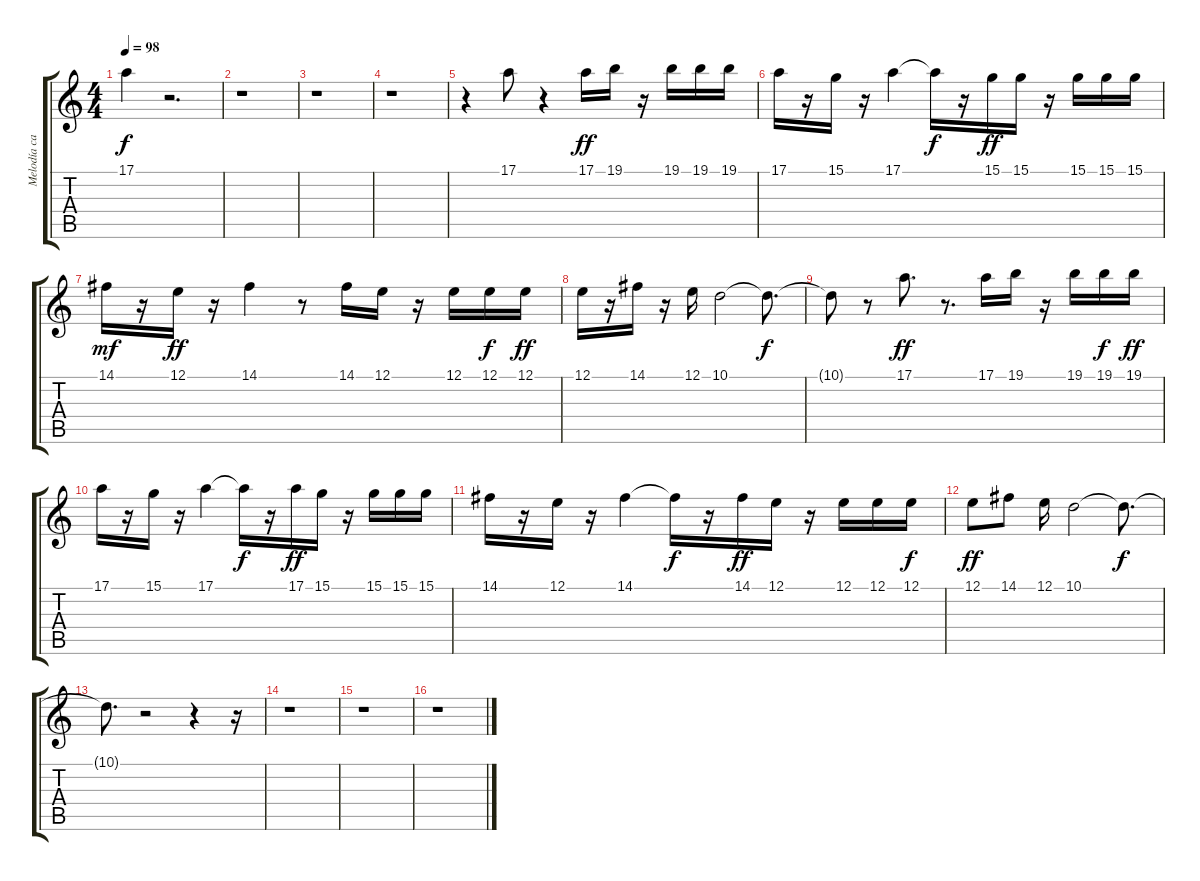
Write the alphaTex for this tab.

\track ("Melodía canal 4" "Melodía ca") {instrument flute}
\staff {score tabs}
\tuning (E4 B3 G3 D3 A2 E2) {hide}
\ts (4 4)
\tempo 98
\clef g2
\ks c
17.1{t}.4{dy f} r.2{d} |
r.1 |
r.1 |
r.1 |
r.4 17.1.8 r.4 17.1.16{dy ff} 19.1.16 r.16 19.1.16 19.1.16 19.1.16 |
17.1.16 r.16 15.1.16 r.16 17.1.4 17.1{t}.16{dy f} r.16 15.1.16{dy ff} 15.1.16 r.16 15.1.16 15.1.16 15.1.16 |
14.1.16{dy mf} r.16 12.1.16{dy ff} r.16 14.1.4 r.8 14.1.16 12.1.16 r.16 12.1.16 12.1.16{dy f} 12.1.16{dy ff} |
12.1.16 r.16 14.1.16 r.16 12.1.16 10.1.2 10.1{t}.8{d dy f} |
10.1{t}.8 r.8 17.1.8{d dy ff} r.8{d} 17.1.16 19.1.16 r.16 19.1.16 19.1.16{dy f} 19.1.16{dy ff} |
17.1.16 r.16 15.1.16 r.16 17.1.4 17.1{t}.16{dy f} r.16 17.1.16{dy ff} 15.1.16 r.16 15.1.16 15.1.16 15.1.16 |
14.1.16 r.16 12.1.16 r.16 14.1.4 14.1{t}.16{dy f} r.16 14.1.16{dy ff} 12.1.16 r.16 12.1.16 12.1.16 12.1.16{dy f} |
12.1.8{dy ff} 14.1.8 12.1.16 10.1.2 10.1{t}.8{d dy f} |
10.1{t}.8{d} r.2 r.4 r.16 |
r.1 |
r.1 |
r.1
